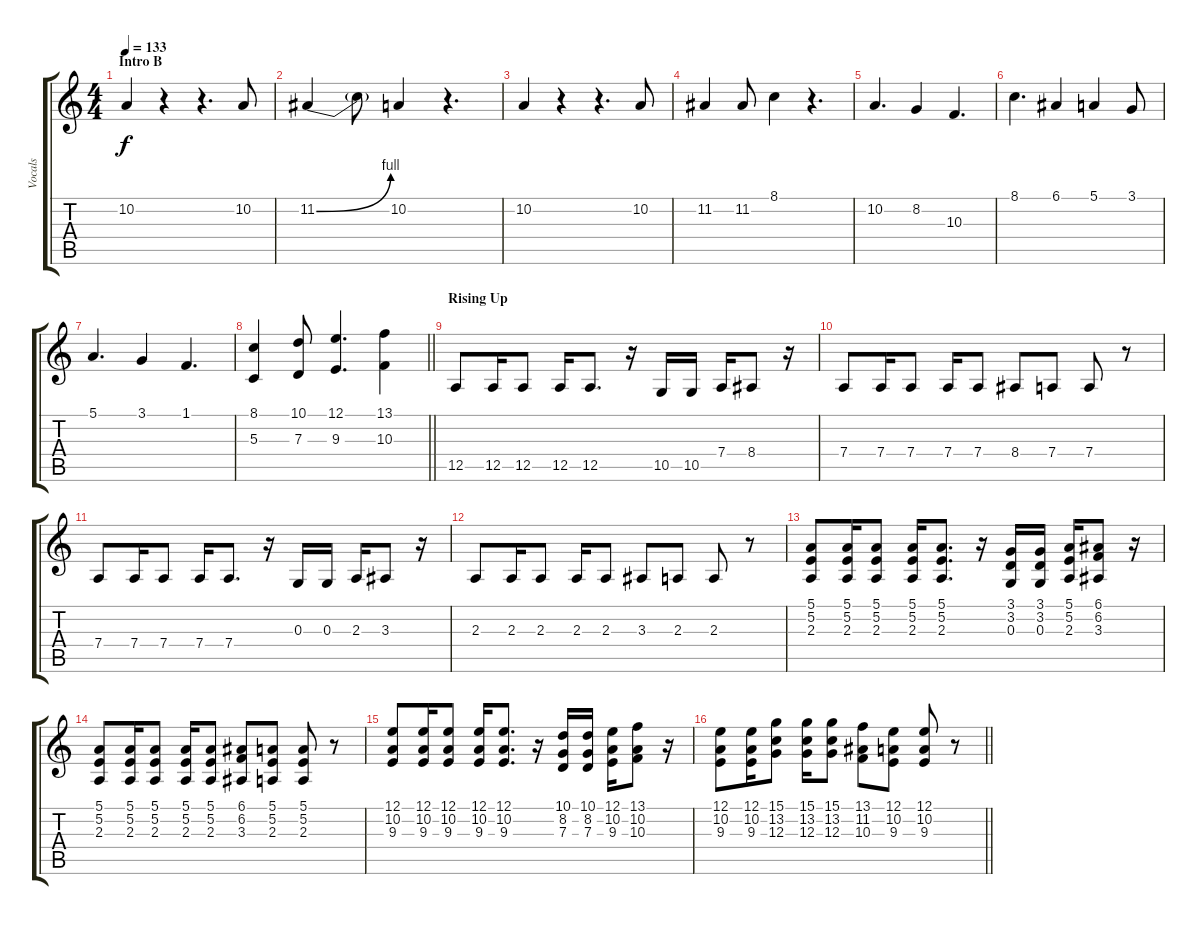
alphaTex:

\track ("Vocals" "Vocals") {instrument lead6voice}
\staff {score tabs}
\tuning (E4 B3 G3 D3 A2 E2) {hide}
\ts (4 4)
\section ("" "Intro B")
\tempo 133
\clef g2
\ks c
10.2.4{dy f} r.4 r.4{d} 10.2.8 |
11.2{be (bend 0 0 60 4)}.4 11.2{t}.8 10.2.4 r.4{d} |
10.2.4 r.4 r.4{d} 10.2.8 |
11.2.4 11.2.8 8.1.4 r.4{d} |
10.2.4{d} 8.2.4 10.3.4{d} |
8.1.4{d} 6.1.4 5.1.4 3.1.8 |
5.1.4{d} 3.1.4 1.1.4{d} |
\barLineRight lightlight
(8.1 5.3).4 (10.1 7.3).8 (12.1 9.3).4{d} (13.1 10.3).4 |
\section ("" "Rising Up")
12.5.8 12.5.16 12.5.8 12.5.16 12.5.8{d} r.16 10.5.16 10.5.16 7.4.16 8.4.8 r.16 |
7.4.8 7.4.16 7.4.8 7.4.16 7.4.8 8.4.8 7.4.8 7.4.8 r.8 |
7.4.8 7.4.16 7.4.8 7.4.16 7.4.8{d} r.16 0.3.16 0.3.16 2.3.16 3.3.8 r.16 |
2.3.8 2.3.16 2.3.8 2.3.16 2.3.8 3.3.8 2.3.8 2.3.8 r.8 |
(5.1 5.2 2.3).8 (5.1 5.2 2.3).16 (5.1 5.2 2.3).8 (5.1 5.2 2.3).16 (5.1 5.2 2.3).8{d} r.16 (3.1 3.2 0.3).16 (3.1 3.2 0.3).16 (5.1 5.2 2.3).16 (6.1 6.2 3.3).8 r.16 |
(5.1 5.2 2.3).8 (5.1 5.2 2.3).16 (5.1 5.2 2.3).8 (5.1 5.2 2.3).16 (5.1 5.2 2.3).8 (6.1 6.2 3.3).8 (5.1 5.2 2.3).8 (5.1 5.2 2.3).8 r.8 |
(12.1 10.2 9.3).8 (12.1 10.2 9.3).16 (12.1 10.2 9.3).8 (12.1 10.2 9.3).16 (12.1 10.2 9.3).8{d} r.16 (10.1 8.2 7.3).16 (10.1 8.2 7.3).16 (12.1 10.2 9.3).16 (13.1 10.2 10.3).8 r.16 |
\barLineRight lightlight
(12.1 10.2 9.3).8 (12.1 10.2 9.3).16 (15.1 13.2 12.3).8 (15.1 13.2 12.3).16 (15.1 13.2 12.3).8 (13.1 11.2 10.3).8 (12.1 10.2 9.3).8 (12.1 10.2 9.3).8 r.8
